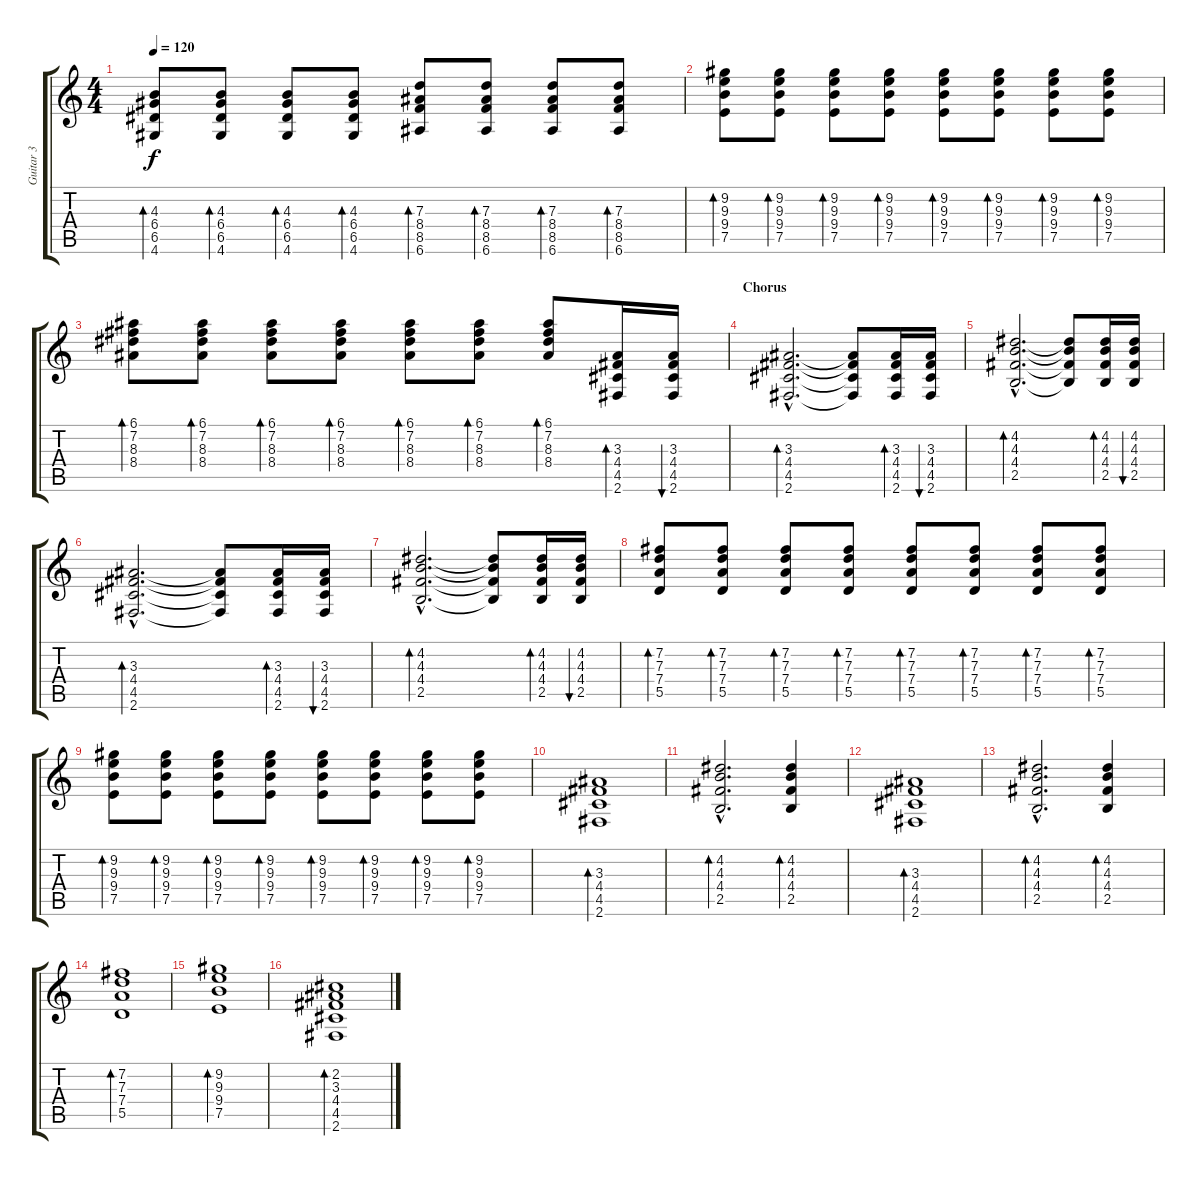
\track ("Guitar 3" "Guitar 3") {instrument overdrivenguitar}
\staff {score tabs}
\tuning (E4 B3 G3 D3 A2 E2) {hide}
\ts (4 4)
\tempo 120
\clef g2
\ks c
(4.3 6.4 6.5 4.6).8{bd 60 dy f} (4.3 6.4 6.5 4.6).8{bd 60} (4.3 6.4 6.5 4.6).8{bd 60} (4.3 6.4 6.5 4.6).8{bd 60} (7.3 8.4 8.5 6.6).8{bd 60} (7.3 8.4 8.5 6.6).8{bd 60} (7.3 8.4 8.5 6.6).8{bd 60} (7.3 8.4 8.5 6.6).8{bd 60} |
(9.2 9.3 9.4 7.5).8{bd 60} (9.2 9.3 9.4 7.5).8{bd 60} (9.2 9.3 9.4 7.5).8{bd 60} (9.2 9.3 9.4 7.5).8{bd 60} (9.2 9.3 9.4 7.5).8{bd 60} (9.2 9.3 9.4 7.5).8{bd 60} (9.2 9.3 9.4 7.5).8{bd 60} (9.2 9.3 9.4 7.5).8{bd 60} |
(6.1 7.2 8.3 8.4).8{bd 60} (6.1 7.2 8.3 8.4).8{bd 60} (6.1 7.2 8.3 8.4).8{bd 60} (6.1 7.2 8.3 8.4).8{bd 60} (6.1 7.2 8.3 8.4).8{bd 60} (6.1 7.2 8.3 8.4).8{bd 60} (6.1 7.2 8.3 8.4).8{bd 60} (3.3 4.4 4.5 2.6).16{bd 60} (3.3 4.4 4.5 2.6).16{bu 60} |
\section ("" "Chorus")
(3.3{hac} 4.4{hac} 4.5{hac} 2.6{hac}).2{d bd 60} (3.3{t} 4.4{t} 4.5{t} 2.6{t}).8 (3.3 4.4 4.5 2.6).16{bd 60} (3.3 4.4 4.5 2.6).16{bu 60} |
(4.2{hac} 4.3{hac} 4.4{hac} 2.5{hac}).2{d bd 60} (4.2{t} 4.3{t} 4.4{t} 2.5{t}).8 (4.2 4.3 4.4 2.5).16{bd 60} (4.2 4.3 4.4 2.5).16{bu 60} |
(3.3{hac} 4.4{hac} 4.5{hac} 2.6{hac}).2{d bd 60} (3.3{t} 4.4{t} 4.5{t} 2.6{t}).8 (3.3 4.4 4.5 2.6).16{bd 60} (3.3 4.4 4.5 2.6).16{bu 60} |
(4.2{hac} 4.3{hac} 4.4{hac} 2.5{hac}).2{d bd 60} (4.2{t} 4.3{t} 4.4{t} 2.5{t}).8 (4.2 4.3 4.4 2.5).16{bd 60} (4.2 4.3 4.4 2.5).16{bu 60} |
(7.2 7.3 7.4 5.5).8{bd 60} (7.2 7.3 7.4 5.5).8{bd 60} (7.2 7.3 7.4 5.5).8{bd 60} (7.2 7.3 7.4 5.5).8{bd 60} (7.2 7.3 7.4 5.5).8{bd 60} (7.2 7.3 7.4 5.5).8{bd 60} (7.2 7.3 7.4 5.5).8{bd 60} (7.2 7.3 7.4 5.5).8{bd 60} |
(9.2 9.3 9.4 7.5).8{bd 60} (9.2 9.3 9.4 7.5).8{bd 60} (9.2 9.3 9.4 7.5).8{bd 60} (9.2 9.3 9.4 7.5).8{bd 60} (9.2 9.3 9.4 7.5).8{bd 60} (9.2 9.3 9.4 7.5).8{bd 60} (9.2 9.3 9.4 7.5).8{bd 60} (9.2 9.3 9.4 7.5).8{bd 60} |
(3.3 4.4 4.5 2.6).1{bd 60} |
(4.2{hac} 4.3{hac} 4.4{hac} 2.5{hac}).2{d bd 60} (4.2 4.3 4.4 2.5).4{bd 60} |
(3.3 4.4 4.5 2.6).1{bd 60} |
(4.2{hac} 4.3{hac} 4.4{hac} 2.5{hac}).2{d bd 60} (4.2 4.3 4.4 2.5).4{bd 60} |
(7.2 7.3 7.4 5.5).1{bd 60} |
(9.2 9.3 9.4 7.5).1{bd 60} |
(2.2 3.3 4.4 4.5 2.6).1{bd 60}
